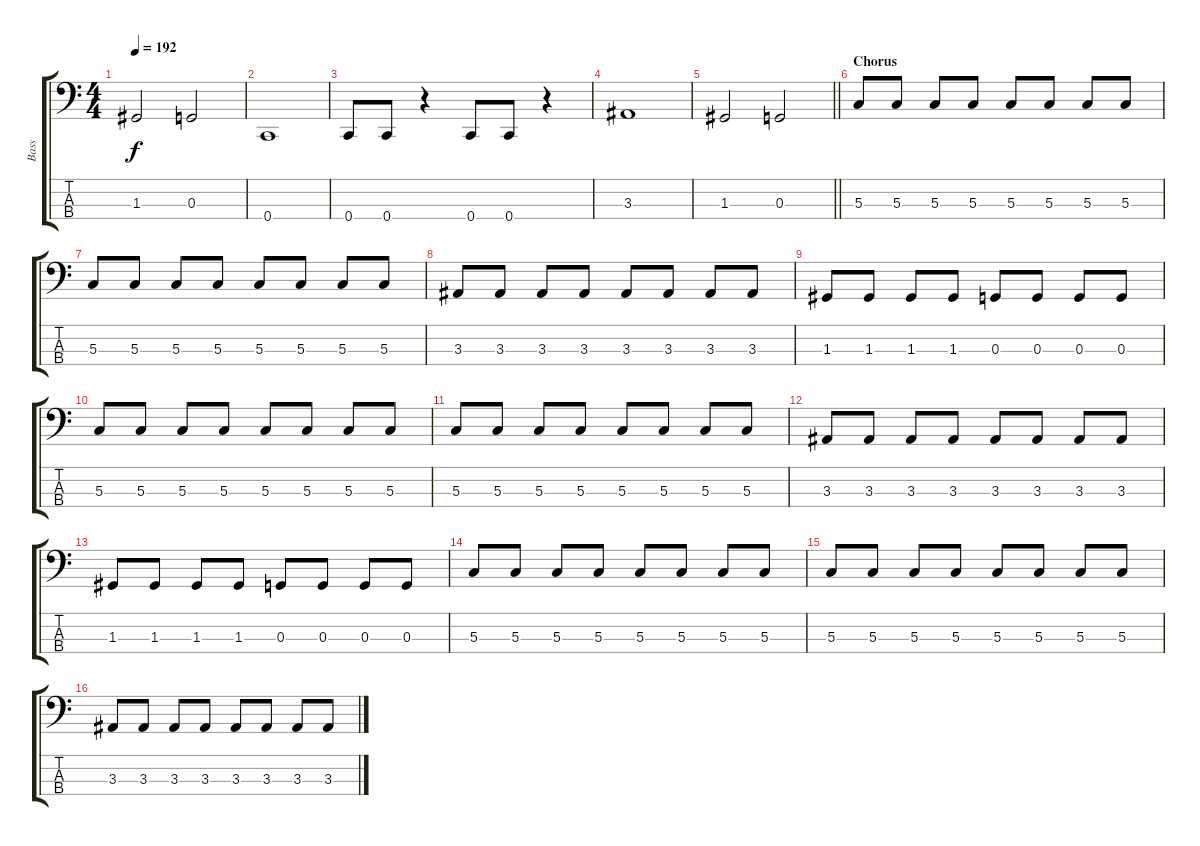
\track ("Bass" "Bass") {instrument electricbassfinger}
\staff {score tabs}
\tuning (F2 C2 G1 C1) {hide}
\ts (4 4)
\tempo 192
\clef f4
\ks c
1.3.2{dy f} 0.3.2 |
0.4.1 |
0.4.8 0.4.8 r.4 0.4.8 0.4.8 r.4 |
3.3.1 |
\barLineRight lightlight
1.3.2 0.3.2 |
\section ("" "Chorus")
5.3.8 5.3.8 5.3.8 5.3.8 5.3.8 5.3.8 5.3.8 5.3.8 |
5.3.8 5.3.8 5.3.8 5.3.8 5.3.8 5.3.8 5.3.8 5.3.8 |
3.3.8 3.3.8 3.3.8 3.3.8 3.3.8 3.3.8 3.3.8 3.3.8 |
1.3.8 1.3.8 1.3.8 1.3.8 0.3.8 0.3.8 0.3.8 0.3.8 |
5.3.8 5.3.8 5.3.8 5.3.8 5.3.8 5.3.8 5.3.8 5.3.8 |
5.3.8 5.3.8 5.3.8 5.3.8 5.3.8 5.3.8 5.3.8 5.3.8 |
3.3.8 3.3.8 3.3.8 3.3.8 3.3.8 3.3.8 3.3.8 3.3.8 |
1.3.8 1.3.8 1.3.8 1.3.8 0.3.8 0.3.8 0.3.8 0.3.8 |
5.3.8 5.3.8 5.3.8 5.3.8 5.3.8 5.3.8 5.3.8 5.3.8 |
5.3.8 5.3.8 5.3.8 5.3.8 5.3.8 5.3.8 5.3.8 5.3.8 |
3.3.8 3.3.8 3.3.8 3.3.8 3.3.8 3.3.8 3.3.8 3.3.8
